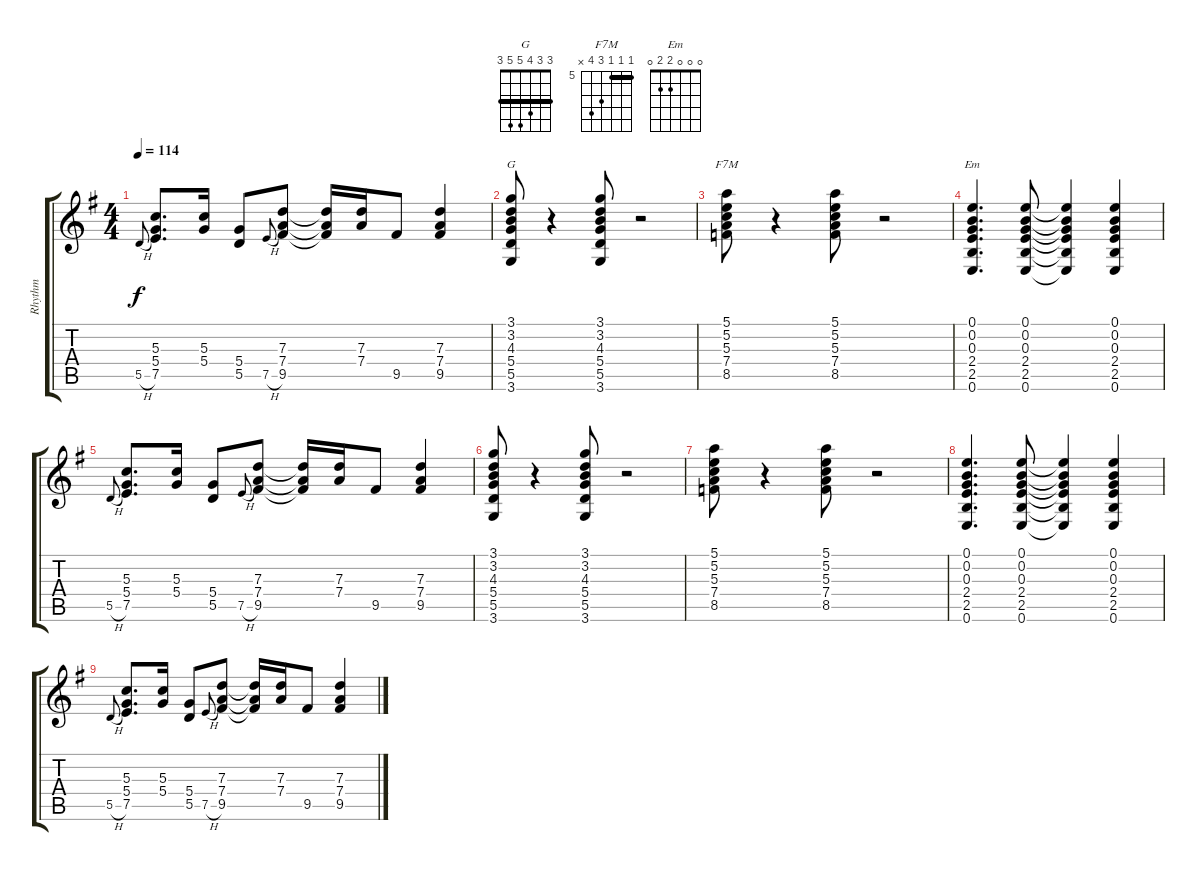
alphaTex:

\track ("Rhythm" "Rhythm") {instrument electricguitarjazz}
\staff {score tabs}
\tuning (E4 B3 G3 D3 A2 E2) {hide}
\chord ("G" 3 3 4 5 5 3) {barre 3}
\chord ("F7M" 5 5 5 7 8 x) {firstfret 5 barre 5}
\chord ("Em" 0 0 0 2 2 0)
\ts (4 4)
\tempo 114
\clef g2
\ks g
5.5{h}.8{gr onbeat dy f} (5.3 5.4 7.5).8{d} (5.3 5.4).16 (5.4 5.5).8 7.5{h}.8{gr onbeat} (7.3 7.4 9.5).8 (7.3{t} 7.4{t} 9.5{t}).16 (7.3 7.4).16 9.5.8 (7.3 7.4 9.5).4 |
(3.1 3.2 4.3 5.4 5.5 3.6).8{ch "G"} r.4 (3.1 3.2 4.3 5.4 5.5 3.6).8 r.2 |
(5.1 5.2 5.3 7.4 8.5).8{ch "F7M"} r.4 (5.1 5.2 5.3 7.4 8.5).8 r.2 |
(0.1 0.2 0.3 2.4 2.5 0.6).4{d ch "Em"} (0.1 0.2 0.3 2.4 2.5 0.6).8 (0.1{t} 0.2{t} 0.3{t} 2.4{t} 2.5{t} 0.6{t}).4 (0.1 0.2 0.3 2.4 2.5 0.6).4 |
5.5{h}.8{gr onbeat} (5.3 5.4 7.5).8{d} (5.3 5.4).16 (5.4 5.5).8 7.5{h}.8{gr onbeat} (7.3 7.4 9.5).8 (7.3{t} 7.4{t} 9.5{t}).16 (7.3 7.4).16 9.5.8 (7.3 7.4 9.5).4 |
(3.1 3.2 4.3 5.4 5.5 3.6).8 r.4 (3.1 3.2 4.3 5.4 5.5 3.6).8 r.2 |
(5.1 5.2 5.3 7.4 8.5).8 r.4 (5.1 5.2 5.3 7.4 8.5).8 r.2 |
(0.1 0.2 0.3 2.4 2.5 0.6).4{d} (0.1 0.2 0.3 2.4 2.5 0.6).8 (0.1{t} 0.2{t} 0.3{t} 2.4{t} 2.5{t} 0.6{t}).4 (0.1 0.2 0.3 2.4 2.5 0.6).4 |
5.5{h}.8{gr onbeat} (5.3 5.4 7.5).8{d} (5.3 5.4).16 (5.4 5.5).8 7.5{h}.8{gr onbeat} (7.3 7.4 9.5).8 (7.3{t} 7.4{t} 9.5{t}).16 (7.3 7.4).16 9.5.8 (7.3 7.4 9.5).4
